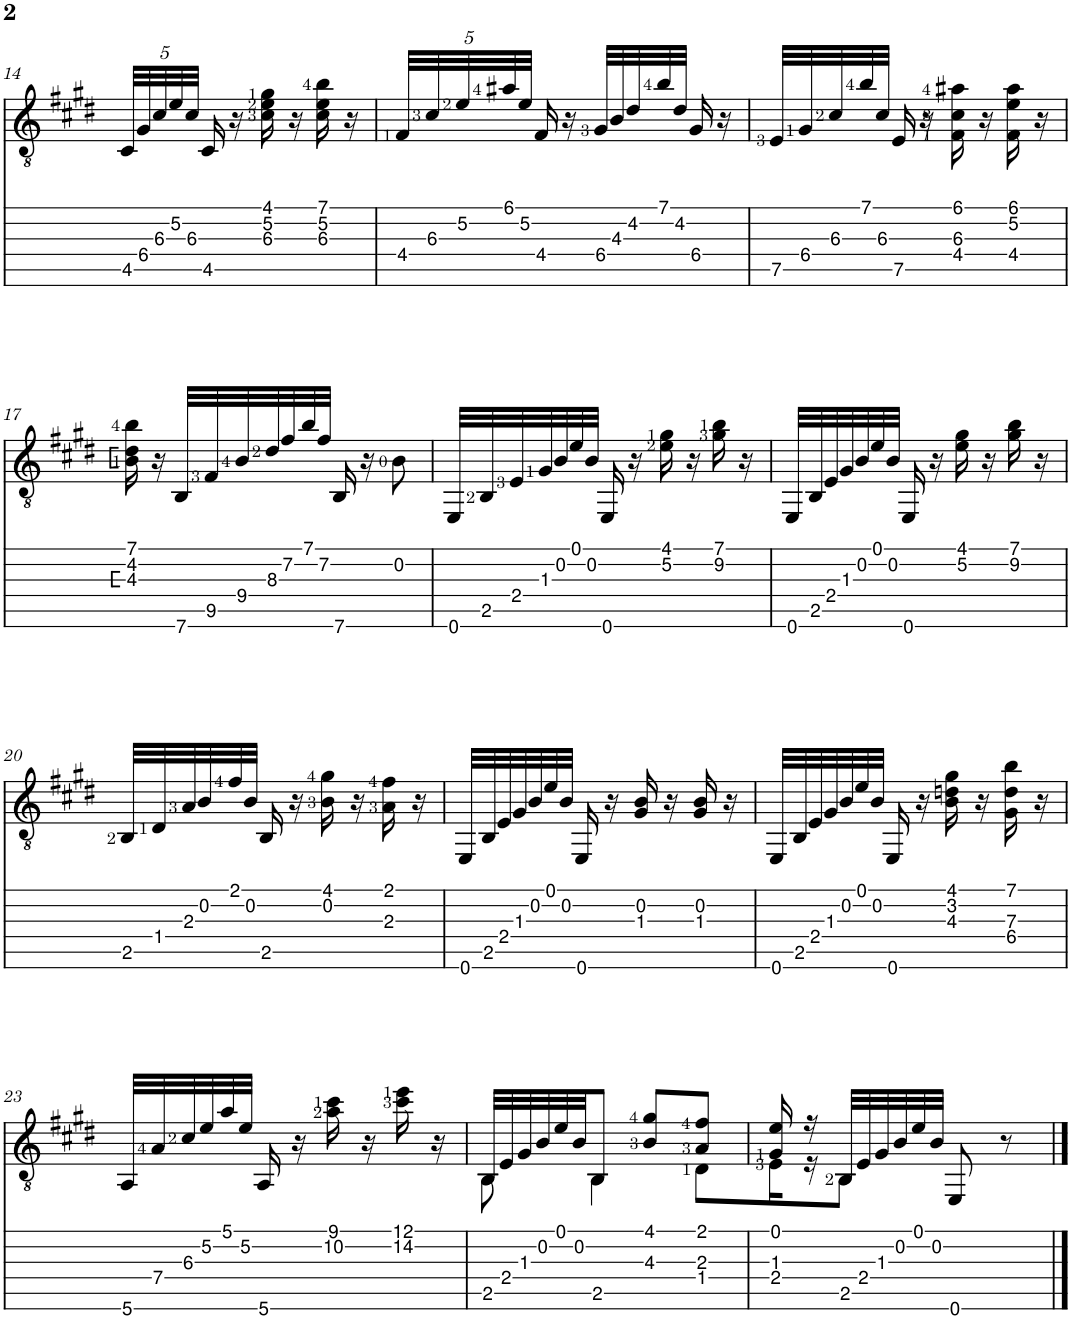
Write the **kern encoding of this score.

**kern	**kern
*part1	*part1
*staff2	*staff1
*I"Classical Guitar	*
!!LO:PB:g=z
*	*clefGv2
*k[f#c#g#d#]	*k[f#c#g#d#]
*E:	*E:
*M2/4	*M2/4
*Xbrackettup	*Xbrackettup
=14	=14
40C#LLL	40C#/LLL
40G#	40G#/
40c#	40c#/
40e	40e/
40c#J	40c#/JJJ
16C#JJ	16C#/
16r	16r
16c# 16e 16g#	16c#\ 16e\ 16g#\
16r	16r
16c# 16e 16b	16c#\ 16e\ 16b\
16r	16r
=15	=15
40F#LLL	40F#/LLL
40c#	40c#/
40e	40e/
40a#X	40a#X/
40eJ	40e/JJJ
16F#JJ	16F#/
16r	16r
40G#LLL	40G#/LLL
40B	40B/
40d#	40d#/
40b	40b/
40d#J	40d#/JJJ
16G#JJ	16G#/
16r	16r
=16	=16
40ELLL	40E/LLL
40G#	40G#/
40c#	40c#/
40b	40b/
40c#J	40c#/JJJ
16EJJ	16E/
16r	16r
16F# 16c# 16a#X	16F#\ 16c#\ 16a#X\
16r	16r
16F# 16e 16a#	16F#\ 16e\ 16a#\
16r	16r
!!LO:LB:g=z
=17	=17
16B: 16d#: 16b:	16B\: 16d#\: 16b\:
16r	16r
56BBLLL	56BB/LLL
56F#	56F#/
56B	56B/
56d#	56d#/
56f#	56f#/
56b	56b/
56f#JJJ	56f#/JJJ
16BB	16BB/
16r	16r
8B	8B\
=18	=18
56EELLL	56EE/LLL
56BB	56BB/
56E	56E/
56G#	56G#/
56B	56B/
56e	56e/
56BJ	56B/JJJ
16EEJJ	16EE/
16r	16r
16e 16g#	16e\ 16g#\
16r	16r
16g# 16b	16g#\ 16b\
16r	16r
=19	=19
56EELLL	56EE/LLL
56BB	56BB/
56E	56E/
56G#	56G#/
56B	56B/
56e	56e/
56BJ	56B/JJJ
16EEJJ	16EE/
16r	16r
16e 16g#	16e\ 16g#\
16r	16r
16g# 16b	16g#\ 16b\
16r	16r
!!LO:LB:g=z
=20	=20
48BBLLL	48BB/LLL
48D#	48D#/
48A	48A/
48B	48B/
48f#	48f#/
48BJ	48B/JJJ
16BBJJ	16BB/
16r	16r
16B 16g#	16B\ 16g#\
16r	16r
16A 16f#	16A\ 16f#\
16r	16r
=21	=21
56EELLL	56EE/LLL
56BB	56BB/
56E	56E/
56G#	56G#/
56B	56B/
56e	56e/
56BJ	56B/JJJ
16EEJJ	16EE/
16r	16r
16G# 16B	16G#/ 16B/
16r	16r
16G# 16B	16G#/ 16B/
16r	16r
=22	=22
56EELLL	56EE/LLL
56BB	56BB/
56E	56E/
56G#	56G#/
56B	56B/
56e	56e/
56BJ	56B/JJJ
16EEJJ	16EE/
16r	16r
16B 16dn 16g#	16B\ 16dn\ 16g#\
16r	16r
16G# 16d 16b	16G#\ 16d\ 16b\
16r	16r
!!LO:LB:g=z
=23	=23
48AALLL	48AA/LLL
48A	48A/
48c#	48c#/
48e	48e/
48a	48a/
48eJ	48e/JJJ
16AAJJ	16AA/
16r	16r
16a 16cc#	16a\ 16cc#\
16r	16r
16cc# 16ee	16cc#\ 16ee\
16r	16r
=24	=24
*^	*^
48BBLLL	8BB	48BB/LLL	8BB\
48E	.	48E/	.
48G#	.	48G#/	.
48B	.	48B/	.
48e	.	48e/	.
48BJJ	.	48B/JJ	.
8BBJ	4BB	8BB/J	4BB\
8B\ 8g#\L	.	8B/ 8g#/L	.
8A\ 8f#\J	8D#	8A/ 8f#/J	8D#\L
=25	=25	=25	=25
16G# 16e	16E	16G#/ 16e/	16E\L
16r	16r	16r	16r
48BBLLL	8BB	48BB/LLL	8BB\J
48E	.	48E/	.
48G#	.	48G#/	.
48B	.	48B/	.
48e	.	48e/	.
48BJJJ	.	48B/JJJ	.
8EE	4ryy	8EE/	4ryy
8r	.	8r	.
*v	*v	*	*
*	*v	*v
==	==
*-	*-
